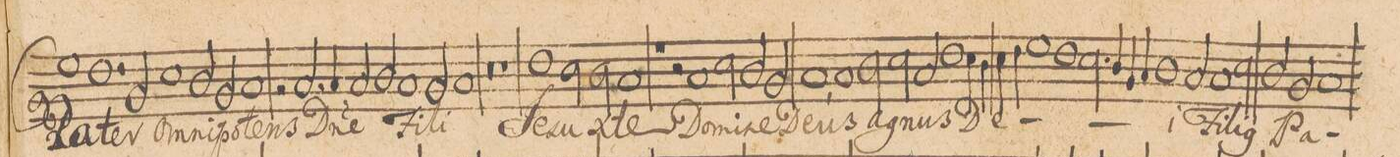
**kern	**text
*I"CANTVS.	*
*clefG2	*
*k[]	*
*met(C|)	*
*M2/1	*
1ee	Pa-
=32-	=32-
1.dd	-ter
2g/	.
=33-	=33-
1cc	O-
2b/	-mni-
2g/	-po-
=34-	=34-
1a	-tens
2r	.
2.a/	D(o-
=35-	=35-
4a/	-mi)-
2a/	-ne
2b/	.
1a/	Fi-
=36-	=36-
2g/	.
1a	-li
=37-	=37-
0r	.
=38-	=38-
1r	.
1dd	Je-
=39-	=39-
2cc\	-su
2b\	X-
1a	-te
=40-	=40-
1r	.
2r	.
1a/	Do-
=41-	=41-
2cc\	-mi-
2b/	-ne
2g/	De-
=42-	=42-
1a,<	-us
1a	A-
=43-	=43-
2b\	.
2cc\	.
2a/	-gnus
1dd	De-
=44-	=44-
4cc\	.
4b\	.
4cc\	.
4dd\	.
1ee	.
=45-	=45-
1dd	.
2.cc\	.
=46-	=46-
4b/	.
4g/	.
4a/	.
1b	-i
=47-	=47-
2a/	Fi-
1a	-li-
2cc\	-(us)
=48-	=48-
2b/	Pa-
2g/	.
1a	.
=49-	=49-
*-	*-
